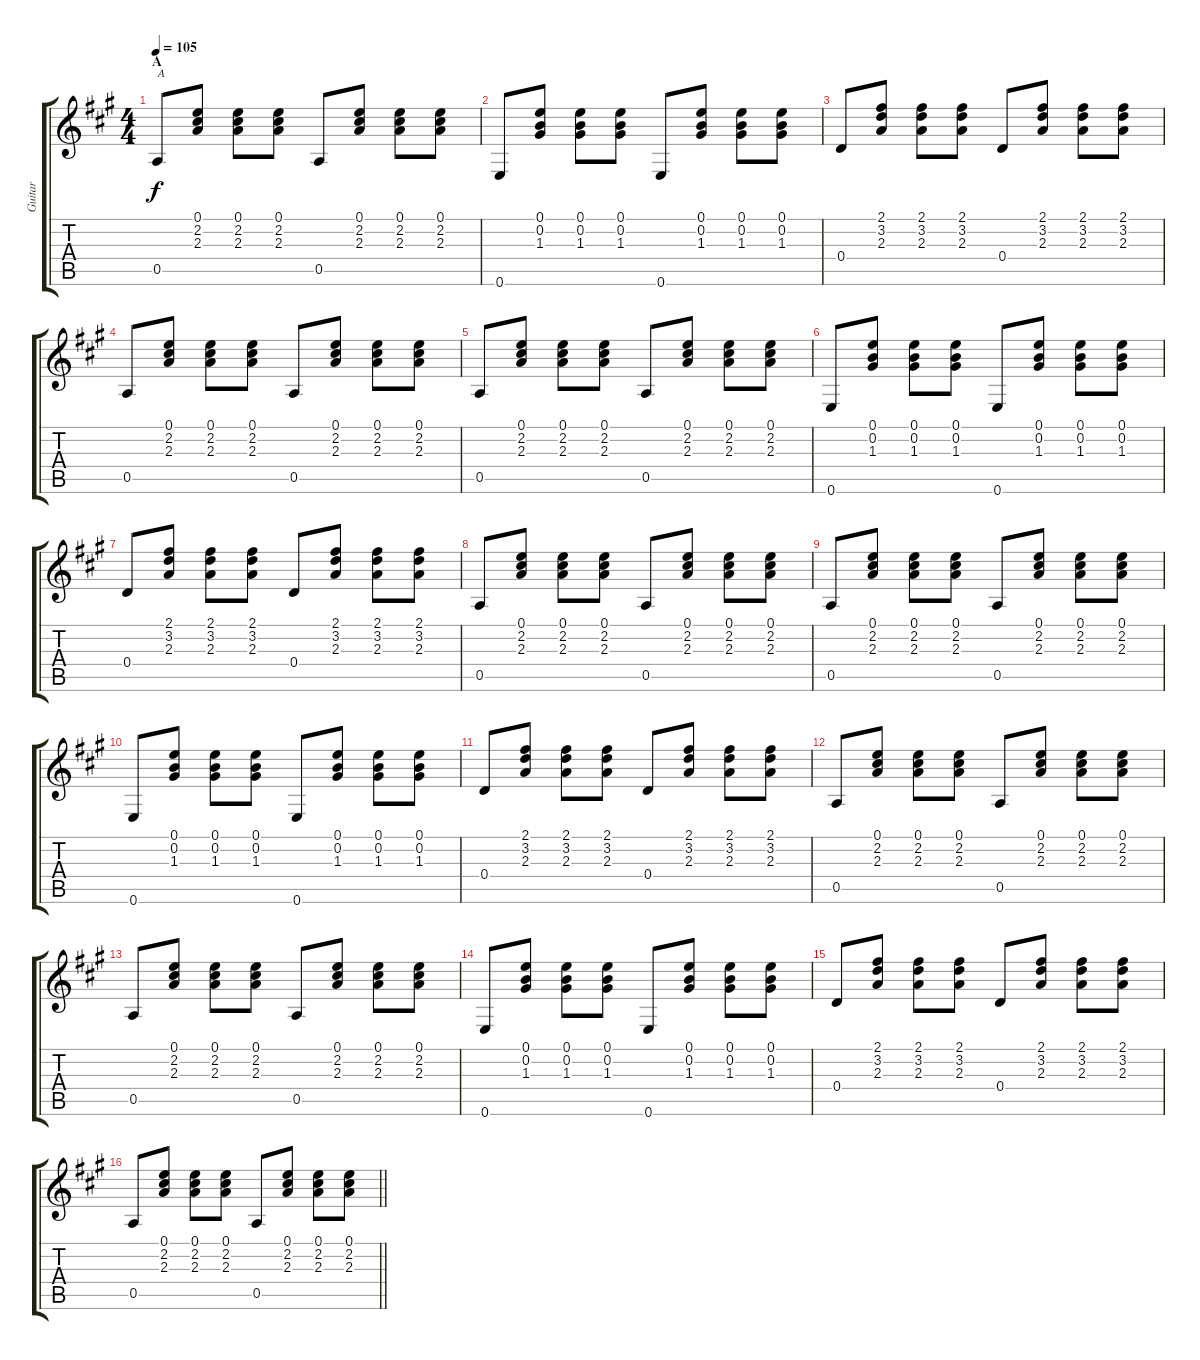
\track ("Guitar" "Guitar") {instrument acousticguitarnylon}
\staff {score tabs}
\tuning (E4 B3 G3 D3 A2 E2) {hide}
\ts (4 4)
\section ("" "A")
\tempo 105
\clef g2
\ks a
0.5.8{txt "A" dy f instrument acousticguitarnylon} (0.1 2.2 2.3).8 (0.1 2.2 2.3).8 (0.1 2.2 2.3).8 0.5.8 (0.1 2.2 2.3).8 (0.1 2.2 2.3).8 (0.1 2.2 2.3).8 |
0.6.8 (0.1 0.2 1.3).8 (0.1 0.2 1.3).8 (0.1 0.2 1.3).8 0.6.8 (0.1 0.2 1.3).8 (0.1 0.2 1.3).8 (0.1 0.2 1.3).8 |
0.4.8 (2.1 3.2 2.3).8 (2.1 3.2 2.3).8 (2.1 3.2 2.3).8 0.4.8 (2.1 3.2 2.3).8 (2.1 3.2 2.3).8 (2.1 3.2 2.3).8 |
0.5.8 (0.1 2.2 2.3).8 (0.1 2.2 2.3).8 (0.1 2.2 2.3).8 0.5.8 (0.1 2.2 2.3).8 (0.1 2.2 2.3).8 (0.1 2.2 2.3).8 |
0.5.8 (0.1 2.2 2.3).8 (0.1 2.2 2.3).8 (0.1 2.2 2.3).8 0.5.8 (0.1 2.2 2.3).8 (0.1 2.2 2.3).8 (0.1 2.2 2.3).8 |
0.6.8 (0.1 0.2 1.3).8 (0.1 0.2 1.3).8 (0.1 0.2 1.3).8 0.6.8 (0.1 0.2 1.3).8 (0.1 0.2 1.3).8 (0.1 0.2 1.3).8 |
0.4.8 (2.1 3.2 2.3).8 (2.1 3.2 2.3).8 (2.1 3.2 2.3).8 0.4.8 (2.1 3.2 2.3).8 (2.1 3.2 2.3).8 (2.1 3.2 2.3).8 |
0.5.8 (0.1 2.2 2.3).8 (0.1 2.2 2.3).8 (0.1 2.2 2.3).8 0.5.8 (0.1 2.2 2.3).8 (0.1 2.2 2.3).8 (0.1 2.2 2.3).8 |
0.5.8 (0.1 2.2 2.3).8 (0.1 2.2 2.3).8 (0.1 2.2 2.3).8 0.5.8 (0.1 2.2 2.3).8 (0.1 2.2 2.3).8 (0.1 2.2 2.3).8 |
0.6.8 (0.1 0.2 1.3).8 (0.1 0.2 1.3).8 (0.1 0.2 1.3).8 0.6.8 (0.1 0.2 1.3).8 (0.1 0.2 1.3).8 (0.1 0.2 1.3).8 |
0.4.8 (2.1 3.2 2.3).8 (2.1 3.2 2.3).8 (2.1 3.2 2.3).8 0.4.8 (2.1 3.2 2.3).8 (2.1 3.2 2.3).8 (2.1 3.2 2.3).8 |
0.5.8 (0.1 2.2 2.3).8 (0.1 2.2 2.3).8 (0.1 2.2 2.3).8 0.5.8 (0.1 2.2 2.3).8 (0.1 2.2 2.3).8 (0.1 2.2 2.3).8 |
0.5.8 (0.1 2.2 2.3).8 (0.1 2.2 2.3).8 (0.1 2.2 2.3).8 0.5.8 (0.1 2.2 2.3).8 (0.1 2.2 2.3).8 (0.1 2.2 2.3).8 |
0.6.8 (0.1 0.2 1.3).8 (0.1 0.2 1.3).8 (0.1 0.2 1.3).8 0.6.8 (0.1 0.2 1.3).8 (0.1 0.2 1.3).8 (0.1 0.2 1.3).8 |
0.4.8 (2.1 3.2 2.3).8 (2.1 3.2 2.3).8 (2.1 3.2 2.3).8 0.4.8 (2.1 3.2 2.3).8 (2.1 3.2 2.3).8 (2.1 3.2 2.3).8 |
\barLineRight lightlight
0.5.8 (0.1 2.2 2.3).8 (0.1 2.2 2.3).8 (0.1 2.2 2.3).8 0.5.8 (0.1 2.2 2.3).8 (0.1 2.2 2.3).8 (0.1 2.2 2.3).8
